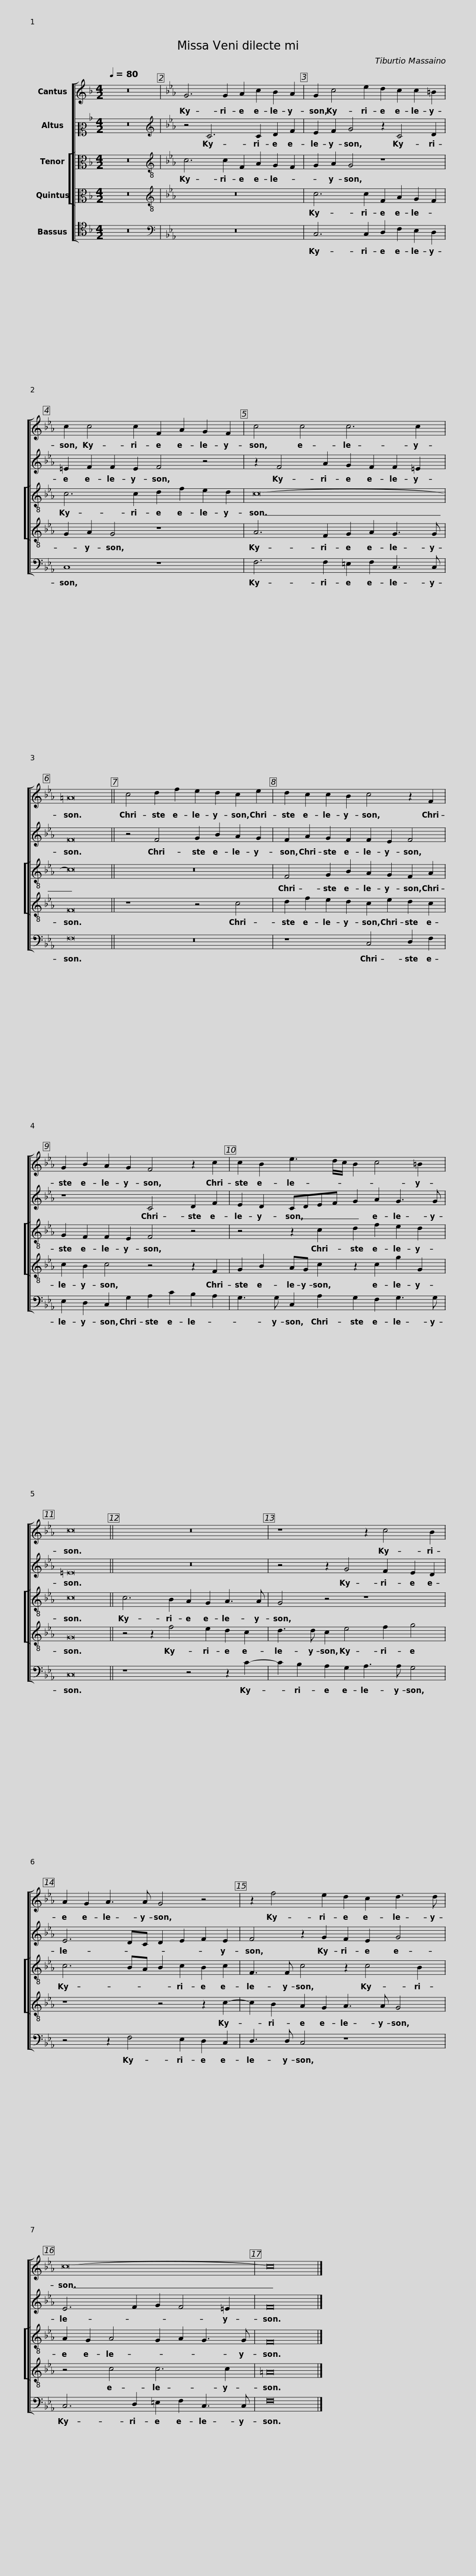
X:1
%%score [ 1 2 [ 3 4 ] 5 ]
L:1/8
Q:1/4=80
M:4/2
I:linebreak $
K:F
V:1 treble
V:2 alto2
V:3 alto
V:4 alto
V:5 tenor
V:1
 z16 |[K:Eb] G6 G2 A2 c2 B2 A2 | G2 c4 e2 d2 c2 c2 =B2 | c2 c4 c2 F2 A2 G2 F2 |$ c4 c4 c6 c2 | %5
 =A16 || c4 d2 f2 e2 d2 c2 e2 | d2 c2 c2 B2 c4 z2 F2 |$ G2 B2 A2 G2 F4 z2 c2 | c2 B2 e3 d/c/ B2 c4 =B2 | %10
 c16 || z16 |$ z8 z2 c4 B2 | A2 G2 A3 A G4 z4 | z2 f4 e2 d2 c2 d3 d |$ %15
 c16- | c16 |] %17
V:2
 z16 |[K:Eb][K:treble] z4 C6 C2 D2 F2 | E2 F2 G4 z2 C4 D2 | =E2 F2 F2 E2 F4 z4 |$ z2 F4 A2 G2 F2 F2 =E2 | %5
 F16 || z4 F4 G2 B2 A2 G2 | F2 A2 G2 F2 F2 E2 F4 |$ z8 C4 D2 F2 | E2 D2 CDEF G2 A2 G3 G | %10
 =E16 || z16 |$ z4 z2 G4 F2 E2 D2 | E6 DC D2 E2 F2 E2 | F4 z2 G2 F2 E2 G4 |$ %15
 E6 F2 G2 F4 =E2 | F16 |] %17
V:3
 z16 |[K:Eb][K:treble-8] c6 c2 F2 A2 G2 F2 | G2 A2 G4 z8 | c6 c2 d2 f2 e2 d2 |$ c16- | %5
 c16 || z16 | F4 G2 B2 A2 G2 F2 A2 |$ G2 F2 F2 E2 F4 z4 | z4 z2 c2 d2 f2 e2 d2 | %10
 c16 || c6 B2 A2 G2 A3 A |$ G4 z4 z8 | c6 BA B2 c2 B2 c2 | F3 F c4 z2 c4 B2 |$ %15
 A2 G2 A4 G2 A2 G3 G | F16 |] %17
V:4
 z16 |[K:Eb][K:treble-8] z16 | c6 c2 F2 A2 G2 F2 | G2 A2 G4 z8 |$ A6 F2 G2 A2 G3 G | %5
 F16 || z8 z4 c4 | d2 f2 e2 d2 c2 e2 d2 c2 |$ c2 B2 c4 z4 z2 F2 | G2 B2 AG c2 z2 c2 g2 G2 | %10
 G16 || z4 z2 f4 e2 d2 c2 |$ d3 d c2 e4 f2 g4 | z8 z4 z2 c2- | c2 B2 A2 G2 A3 A G4 |$ %15
 z4 c4 c6 c2 | =A16 |] %17
V:5
 z16 |[K:Eb][K:bass] z16 | C,6 C,2 D,2 F,2 E,2 D,2 | C,8 z8 |$ F,6 F,2 =E,2 F,2 C,3 C, | %5
 F,16 || z16 | z8 C,4 D,2 F,2 |$ E,2 D,2 C,2 G,2 A,2 C2 B,2 A,2 | G,3 G, C,2 A,2 G,2 F,2 G,3 G, | %10
 C,16 || z8 z4 z2 C2- |$ C2 B,2 A,2 G,2 A,3 A, G,4 | z4 z2 F,4 E,2 D,2 C,2 | D,3 D, C,4 z8 |$ %15
 C,6 D,2 =E,2 F,2 C,3 C, | F,16 |] %17
